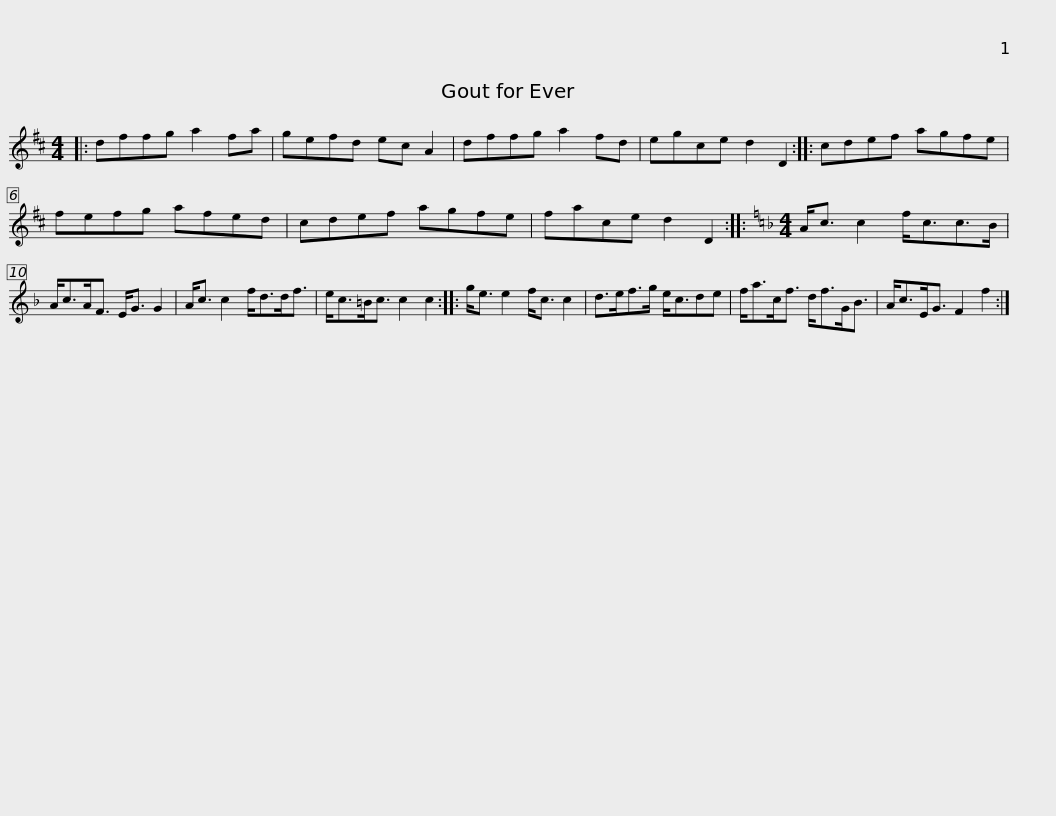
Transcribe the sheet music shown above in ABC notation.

X:1
L:1/8
M:4/4
I:linebreak $
K:D
V:1 treble
V:1
|: dffg a2 fa | gefd ec A2 | dffg a2 fd | egce d2 D2 :: cdef agfe |$ %5
 fefg afed | cdef agfe | face d2 D2 ::[K:F][M:4/4] A<c c2 f<cc>B | A<cA<F E<G G2 |$ %10
 A<c c2 f<dd<f | e<c=B<c c2 c2 :: g<e e2 f<c c2 | d>ef>g e<cde | f<ac<f d<fG<B |$ %15
 A<cE<G F2 f2 :| %16
